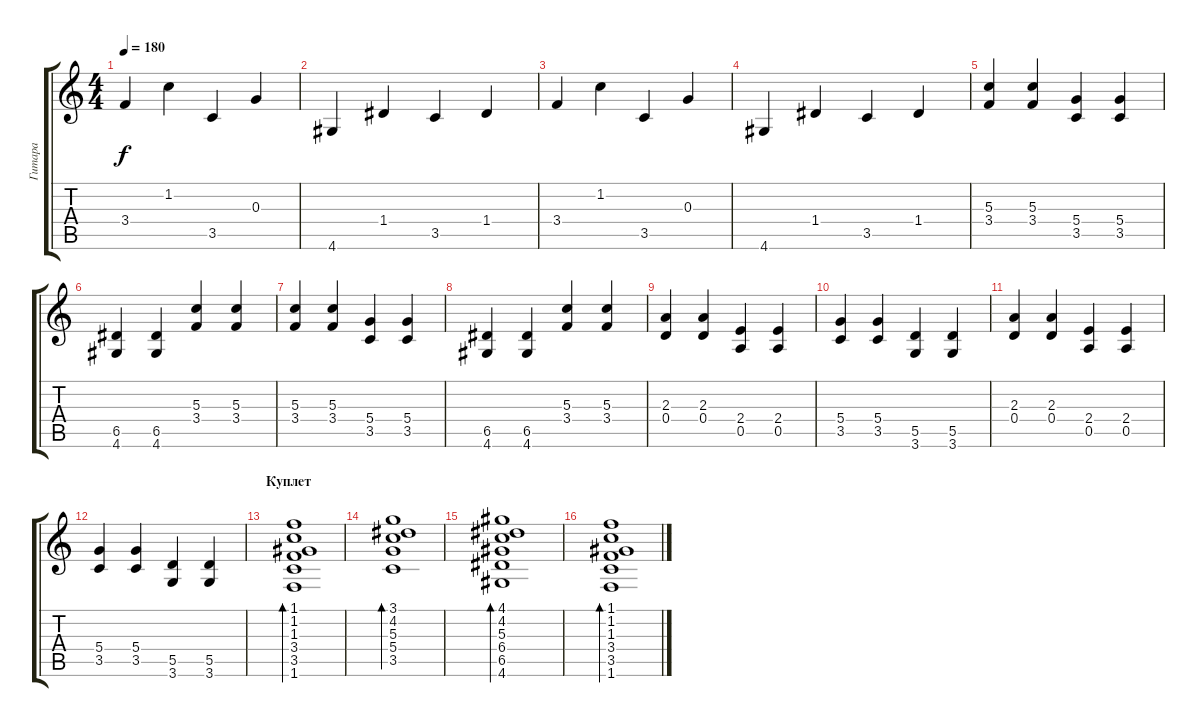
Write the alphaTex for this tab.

\track ("Гитара" "Гитара") {instrument distortionguitar}
\staff {score tabs}
\tuning (E4 B3 G3 D3 A2 E2) {hide}
\ts (4 4)
\tempo 180
\clef g2
\ks c
3.4.4{dy f instrument distortionguitar} 1.2.4 3.5.4 0.3.4 |
4.6.4 1.4.4 3.5.4 1.4.4 |
3.4.4 1.2.4 3.5.4 0.3.4 |
4.6.4 1.4.4 3.5.4 1.4.4 |
(5.3 3.4).4 (5.3 3.4).4 (5.4 3.5).4 (5.4 3.5).4 |
(6.5 4.6).4 (6.5 4.6).4 (5.3 3.4).4 (5.3 3.4).4 |
(5.3 3.4).4 (5.3 3.4).4 (5.4 3.5).4 (5.4 3.5).4 |
(6.5 4.6).4 (6.5 4.6).4 (5.3 3.4).4 (5.3 3.4).4 |
(2.3 0.4).4 (2.3 0.4).4 (2.4 0.5).4 (2.4 0.5).4 |
(5.4 3.5).4 (5.4 3.5).4 (5.5 3.6).4 (5.5 3.6).4 |
(2.3 0.4).4 (2.3 0.4).4 (2.4 0.5).4 (2.4 0.5).4 |
(5.4 3.5).4 (5.4 3.5).4 (5.5 3.6).4 (5.5 3.6).4 |
\section ("" "Куплет")
(1.1 1.2 1.3 3.4 3.5 1.6).1{bd 240 instrument acousticguitarsteel} |
(3.1 4.2 5.3 5.4 3.5).1{bd 240} |
(4.1 4.2 5.3 6.4 6.5 4.6).1{bd 240} |
(1.1 1.2 1.3 3.4 3.5 1.6).1{bd 240}
